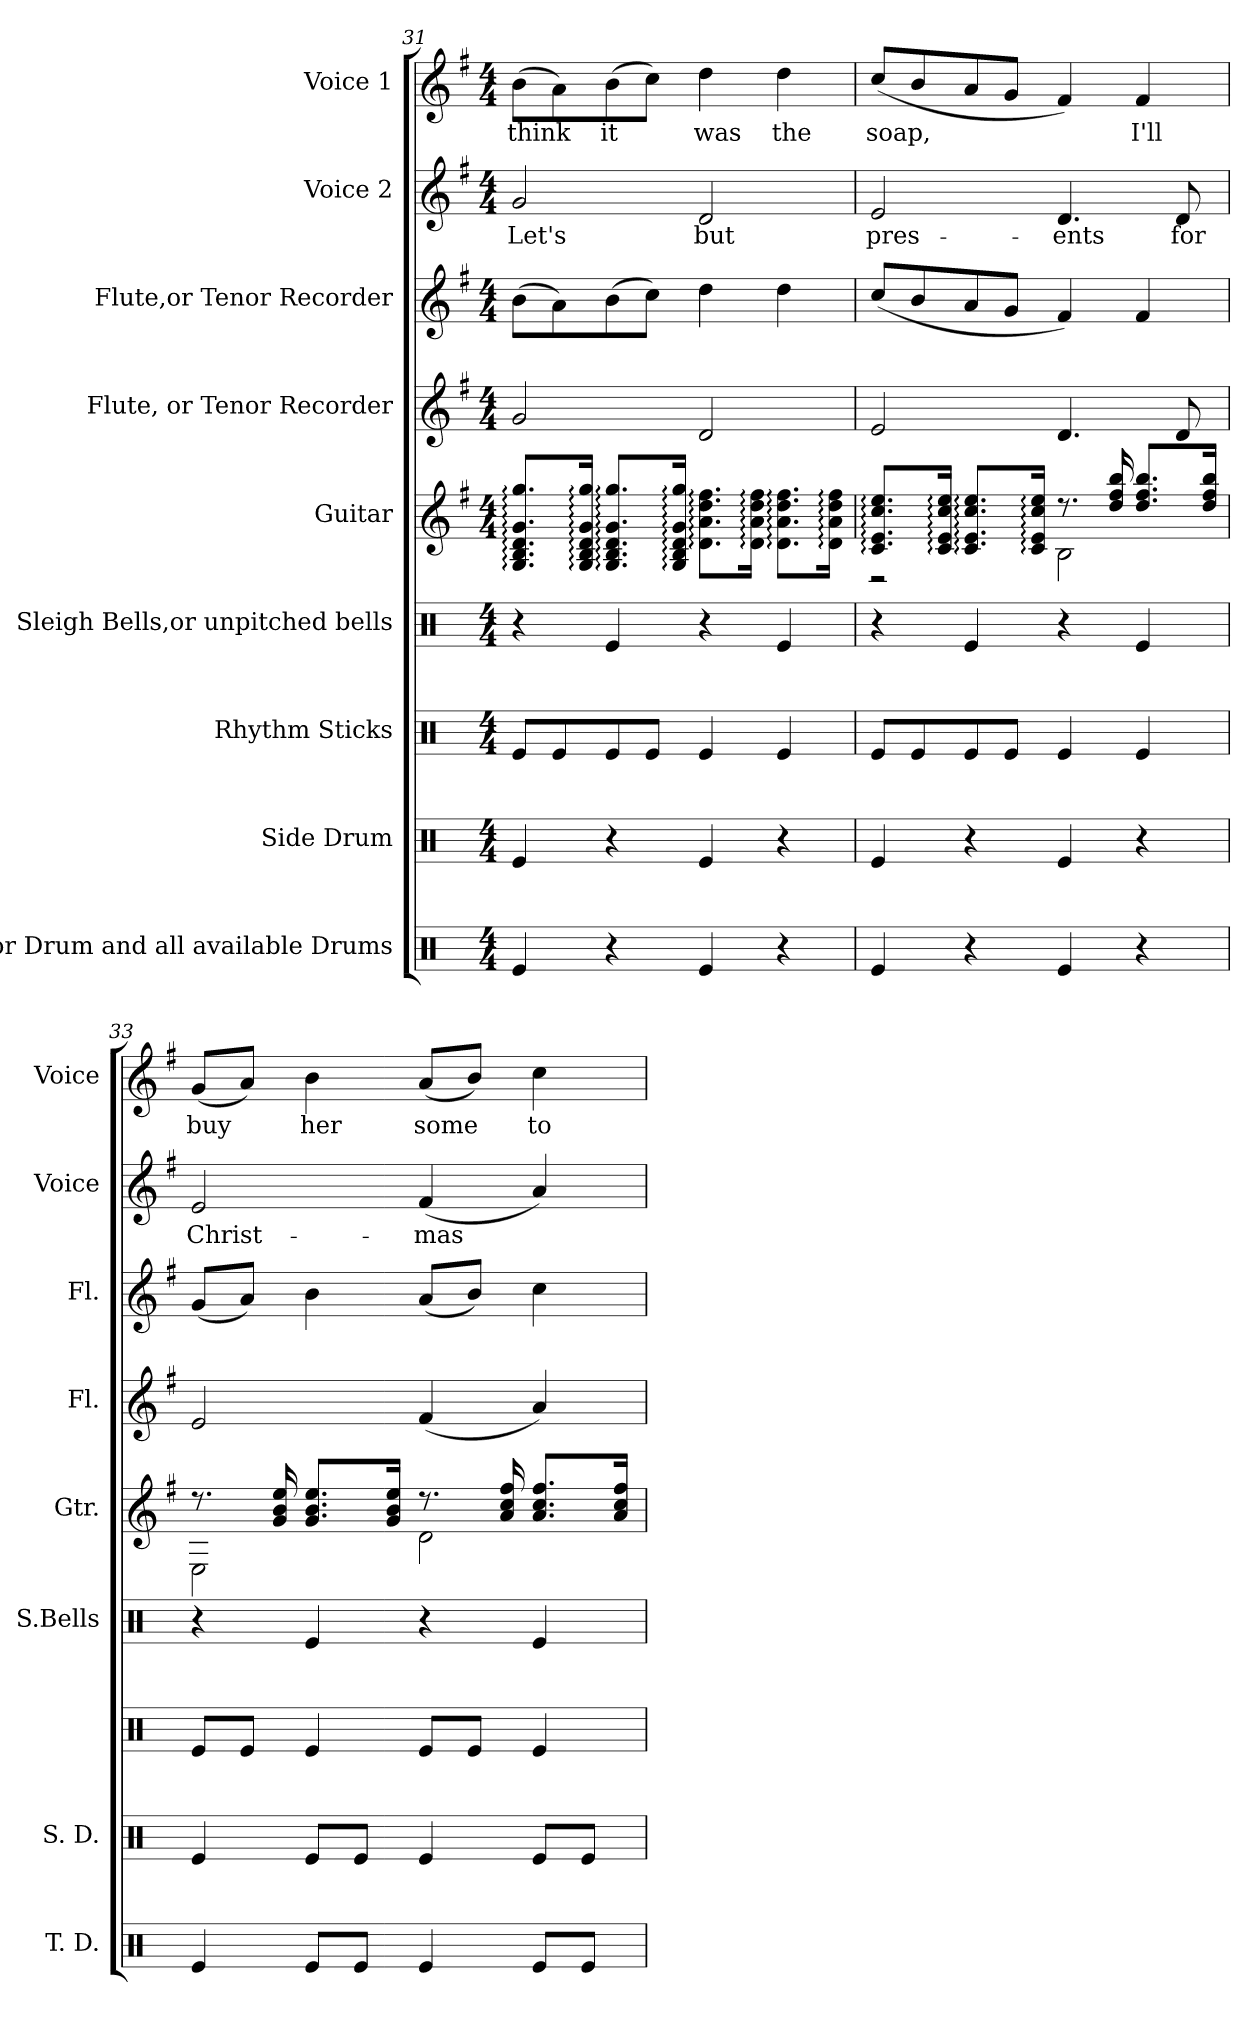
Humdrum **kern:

**kern	**kern	**kern	**kern	**kern	**kern	**kern	**kern	**text	**kern	**text
*part9	*part8	*part7	*part6	*part5	*part4	*part3	*part2	*part2	*part1	*part1
*staff9	*staff8	*staff7	*staff6	*staff5	*staff4	*staff3	*staff2	*staff2	*staff1	*staff1
*I"Tenor Drum and  all available Drums	*I"Side Drum	*I"Rhythm Sticks	*I"Sleigh Bells,or unpitched bells	*I"Guitar	*I"Flute, or Tenor Recorder	*I"Flute,or Tenor Recorder	*I"Voice 2	*	*I"Voice 1	*
*I'T. D.	*I'S. D.	*	*I'S.Bells	*I'Gtr.	*I'Fl.	*I'Fl.	*I'Voice	*	*I'Voice	*
*clefX	*clefX	*clefX	*clefX	*clefG2	*clefG2	*clefG2	*clefG2	*	*clefG2	*
*	*	*	*	*ITrd7c12	*	*	*	*	*	*
*k[]	*k[]	*k[]	*k[]	*k[f#]	*k[f#]	*k[f#]	*k[f#]	*	*k[f#]	*
*C:	*C:	*C:	*C:	*G:	*G:	*G:	*G:	*	*G:	*
*M4/4	*M4/4	*M4/4	*M4/4	*M4/4	*M4/4	*M4/4	*M4/4	*	*M4/4	*
=31	=31	=31	=31	=31	=31	=31	=31	=31	=31	=31
!	!	!	!	!	!	!	!	!LO:LY:b:color=#000000	!	!
!	!	!	!	!	!	!	!	!	!	!LO:LY:b:color=#000000
4Rei/	4Rei/	8Rei/L	4r	8.GGi/: 8.BBi: 8.Di: 8.Gi: 8.gi:L	2gi/	(8bi\L	2gi/	Let's	(8bi\L	think
.	.	8Rei/	.	.	.	8ai\)	.	.	8ai\)	.
.	.	.	.	16GGi/: 16BBi: 16Di: 16Gi: 16gi:Jk	.	.	.	.	.	.
!	!	!	!	!	!	!	!	!	!	!LO:LY:b:color=#000000
4r	4r	8Rei/	4Rei/	8.GGi/: 8.BBi: 8.Di: 8.Gi: 8.gi:L	.	(8bi\	.	.	(8bi\	it
.	.	8Rei/J	.	.	.	8cci\J)	.	.	8cci\J)	.
.	.	.	.	16GGi/: 16BBi: 16Di: 16Gi: 16gi:Jk	.	.	.	.	.	.
!	!	!	!	!	!	!	!	!LO:LY:b:color=#000000	!	!
!	!	!	!	!	!	!	!	!	!	!LO:LY:b:color=#000000
4Rei/	4Rei/	4Rei/	4r	8.Di\: 8.Ai: 8.di: 8.f#i:L	2di/	4ddi\	2di/	but	4ddi\	was
.	.	.	.	16Di\: 16Ai: 16di: 16f#i:Jk	.	.	.	.	.	.
!	!	!	!	!	!	!	!	!	!	!LO:LY:b:color=#000000
4r	4r	4Rei/	4Rei/	8.Di\: 8.Ai: 8.di: 8.f#i:L	.	4ddi\	.	.	4ddi\	the
.	.	.	.	16Di\: 16Ai: 16di: 16f#i:Jk	.	.	.	.	.	.
!!LO:PB:g=z
=32	=32	=32	=32	=32	=32	=32	=32	=32	=32	=32
*	*	*	*	*^	*	*	*	*	*	*
!	!	!	!	!	!	!	!	!	!LO:LY:b:color=#000000	!	!
!	!	!	!	!	!	!	!	!	!	!	!LO:LY:b:color=#000000
4Rei/	4Rei/	8Rei/L	4r	8.Ci/: 8.Ei: 8.ci: 8.ei:L	2r	2ei/	(8cci/L	2ei/	pres-	(8cci/L	soap,
.	.	8Rei/	.	.	.	.	8bi/	.	.	8bi/	.
.	.	.	.	16Ci/: 16Ei: 16ci: 16ei:Jk	.	.	.	.	.	.	.
4r	4r	8Rei/	4Rei/	8.Ci/: 8.Ei: 8.ci: 8.ei:L	.	.	8ai/	.	.	8ai/	.
.	.	8Rei/J	.	.	.	.	8gi/J	.	.	8gi/J	.
.	.	.	.	16Ci/: 16Ei: 16ci: 16ei:Jk	.	.	.	.	.	.	.
!	!	!	!	!	!	!	!	!	!LO:LY:b:color=#000000	!	!
4Rei/	4Rei/	4Rei/	4r	8.r	2BBi\	4.di/	4f#i/)	4.di/	-ents	4f#i/)	.
.	.	.	.	16di/ 16f#i 16bi	.	.	.	.	.	.	.
!	!	!	!	!	!	!	!	!	!	!	!LO:LY:b:color=#000000
4r	4r	4Rei/	4Rei/	8.di/ 8.f#i 8.biL	.	.	4f#i/	.	.	4f#i/	I'll
!	!	!	!	!	!	!	!	!	!LO:LY:b:color=#000000	!	!
.	.	.	.	.	.	8di/	.	8di/	for	.	.
.	.	.	.	16di/ 16f#i 16biJk	.	.	.	.	.	.	.
=33	=33	=33	=33	=33	=33	=33	=33	=33	=33	=33	=33
!	!	!	!	!	!	!	!	!	!LO:LY:b:color=#000000	!	!
!	!	!	!	!	!	!	!	!	!	!	!LO:LY:b:color=#000000
4Rei/	4Rei/	8Rei/L	4r	8.r	2EEi\	2ei/	(8gi/L	2ei/	Christ-	(8gi/L	buy
.	.	8Rei/J	.	.	.	.	8ai/J)	.	.	8ai/J)	.
.	.	.	.	16Gi/ 16Bi 16ei	.	.	.	.	.	.	.
!	!	!	!	!	!	!	!	!	!	!	!LO:LY:b:color=#000000
8Rei/L	8Rei/L	4Rei/	4Rei/	8.Gi/ 8.Bi 8.eiL	.	.	4bi\	.	.	4bi\	her
8Rei/J	8Rei/J	.	.	.	.	.	.	.	.	.	.
.	.	.	.	16Gi/ 16Bi 16eiJk	.	.	.	.	.	.	.
!	!	!	!	!	!	!	!	!	!LO:LY:b:color=#000000	!	!
!	!	!	!	!	!	!	!	!	!	!	!LO:LY:b:color=#000000
4Rei/	4Rei/	8Rei/L	4r	8.r	2Di\	(4f#i/	(8ai/L	(4f#i/	-mas	(8ai/L	some
.	.	8Rei/J	.	.	.	.	8bi/J)	.	.	8bi/J)	.
.	.	.	.	16Ai/ 16ci 16f#i	.	.	.	.	.	.	.
!	!	!	!	!	!	!	!	!	!	!	!LO:LY:b:color=#000000
8Rei/L	8Rei/L	4Rei/	4Rei/	8.Ai/ 8.ci 8.f#iL	.	4ai/)	4cci\	4ai/)	.	4cci\	to-
8Rei/J	8Rei/J	.	.	.	.	.	.	.	.	.	.
.	.	.	.	16Ai/ 16ci 16f#iJk	.	.	.	.	.	.	.
*	*	*	*	*v	*v	*	*	*	*	*	*
=	=	=	=	=	=	=	=	=	=	=
*-	*-	*-	*-	*-	*-	*-	*-	*-	*-	*-
